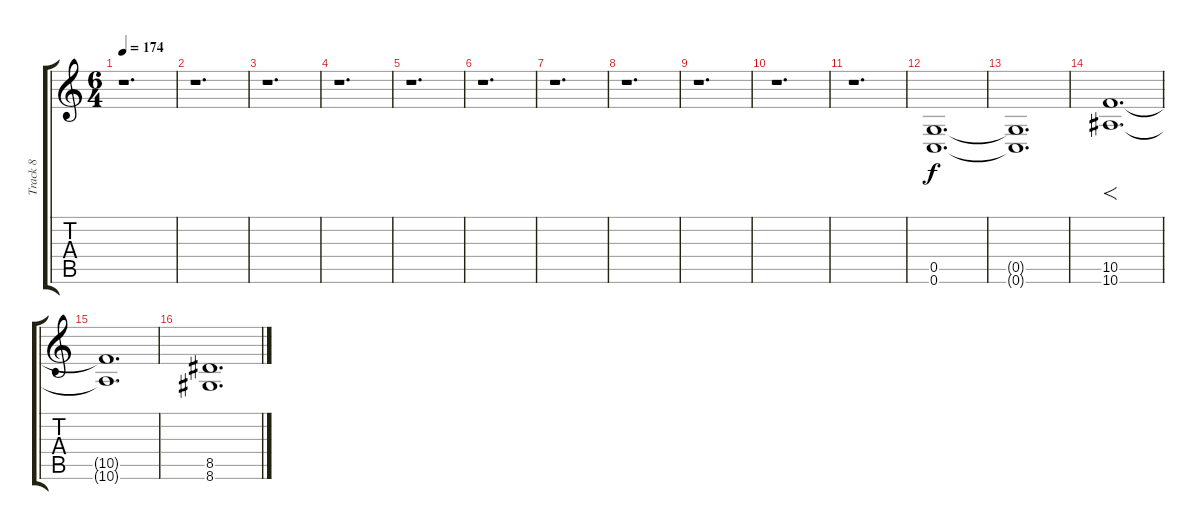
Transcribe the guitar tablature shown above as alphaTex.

\track ("Track 8" "Track 8") {instrument distortionguitar}
\staff {score tabs}
\tuning (D4 A3 F3 C3 G2 C2) {hide}
\ts (6 4)
\tempo 174
\clef g2
\ks c
r.1{d dy f} |
r.1{d} |
r.1{d} |
r.1{d} |
r.1{d} |
r.1{d} |
r.1{d} |
r.1{d} |
r.1{d} |
r.1{d} |
r.1{d} |
(0.5 0.6).1{d} |
(0.5{t} 0.6{t}).1{d} |
(10.5 10.6).1{f d} |
(10.5{t} 10.6{t}).1{d} |
(8.5 8.6).1{d}
